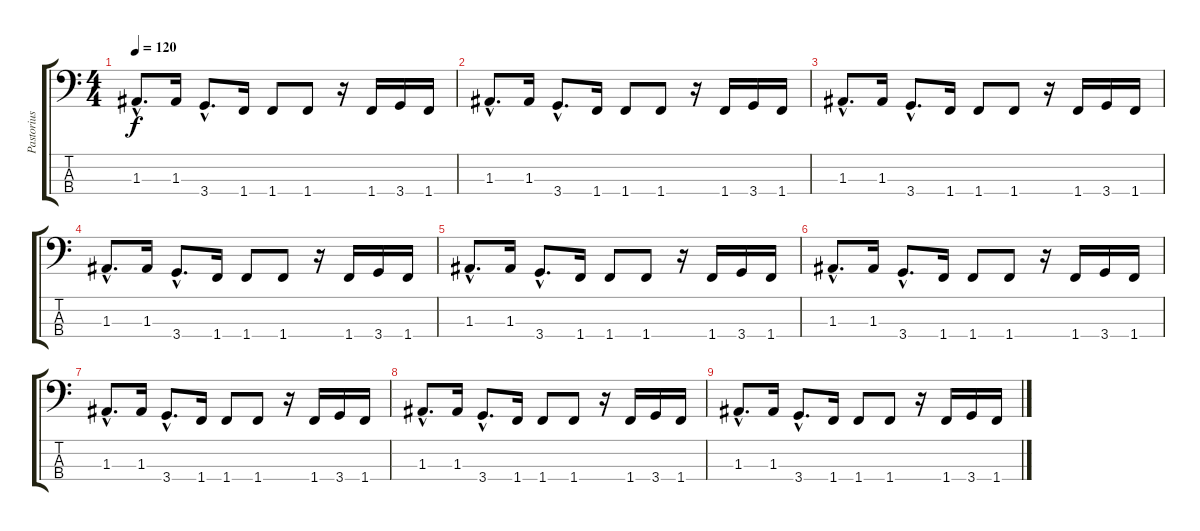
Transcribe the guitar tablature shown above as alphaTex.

\track ("Pastorius" "Pastorius") {instrument fretlessbass}
\staff {score tabs}
\tuning (G2 D2 A1 E1) {hide}
\ts (4 4)
\tempo 120
\clef f4
\ks c
1.3{hac}.8{d dy f} 1.3.16 3.4{hac}.8{d} 1.4.16 1.4.8 1.4.8 r.16 1.4.16 3.4.16 1.4.16 |
1.3{hac}.8{d} 1.3.16 3.4{hac}.8{d} 1.4.16 1.4.8 1.4.8 r.16 1.4.16 3.4.16 1.4.16 |
1.3{hac}.8{d} 1.3.16 3.4{hac}.8{d} 1.4.16 1.4.8 1.4.8 r.16 1.4.16 3.4.16 1.4.16 |
1.3{hac}.8{d} 1.3.16 3.4{hac}.8{d} 1.4.16 1.4.8 1.4.8 r.16 1.4.16 3.4.16 1.4.16 |
1.3{hac}.8{d} 1.3.16 3.4{hac}.8{d} 1.4.16 1.4.8 1.4.8 r.16 1.4.16 3.4.16 1.4.16 |
1.3{hac}.8{d} 1.3.16 3.4{hac}.8{d} 1.4.16 1.4.8 1.4.8 r.16 1.4.16 3.4.16 1.4.16 |
1.3{hac}.8{d} 1.3.16 3.4{hac}.8{d} 1.4.16 1.4.8 1.4.8 r.16 1.4.16 3.4.16 1.4.16 |
1.3{hac}.8{d} 1.3.16 3.4{hac}.8{d} 1.4.16 1.4.8 1.4.8 r.16 1.4.16 3.4.16 1.4.16 |
1.3{hac}.8{d} 1.3.16 3.4{hac}.8{d} 1.4.16 1.4.8 1.4.8 r.16 1.4.16 3.4.16 1.4.16
